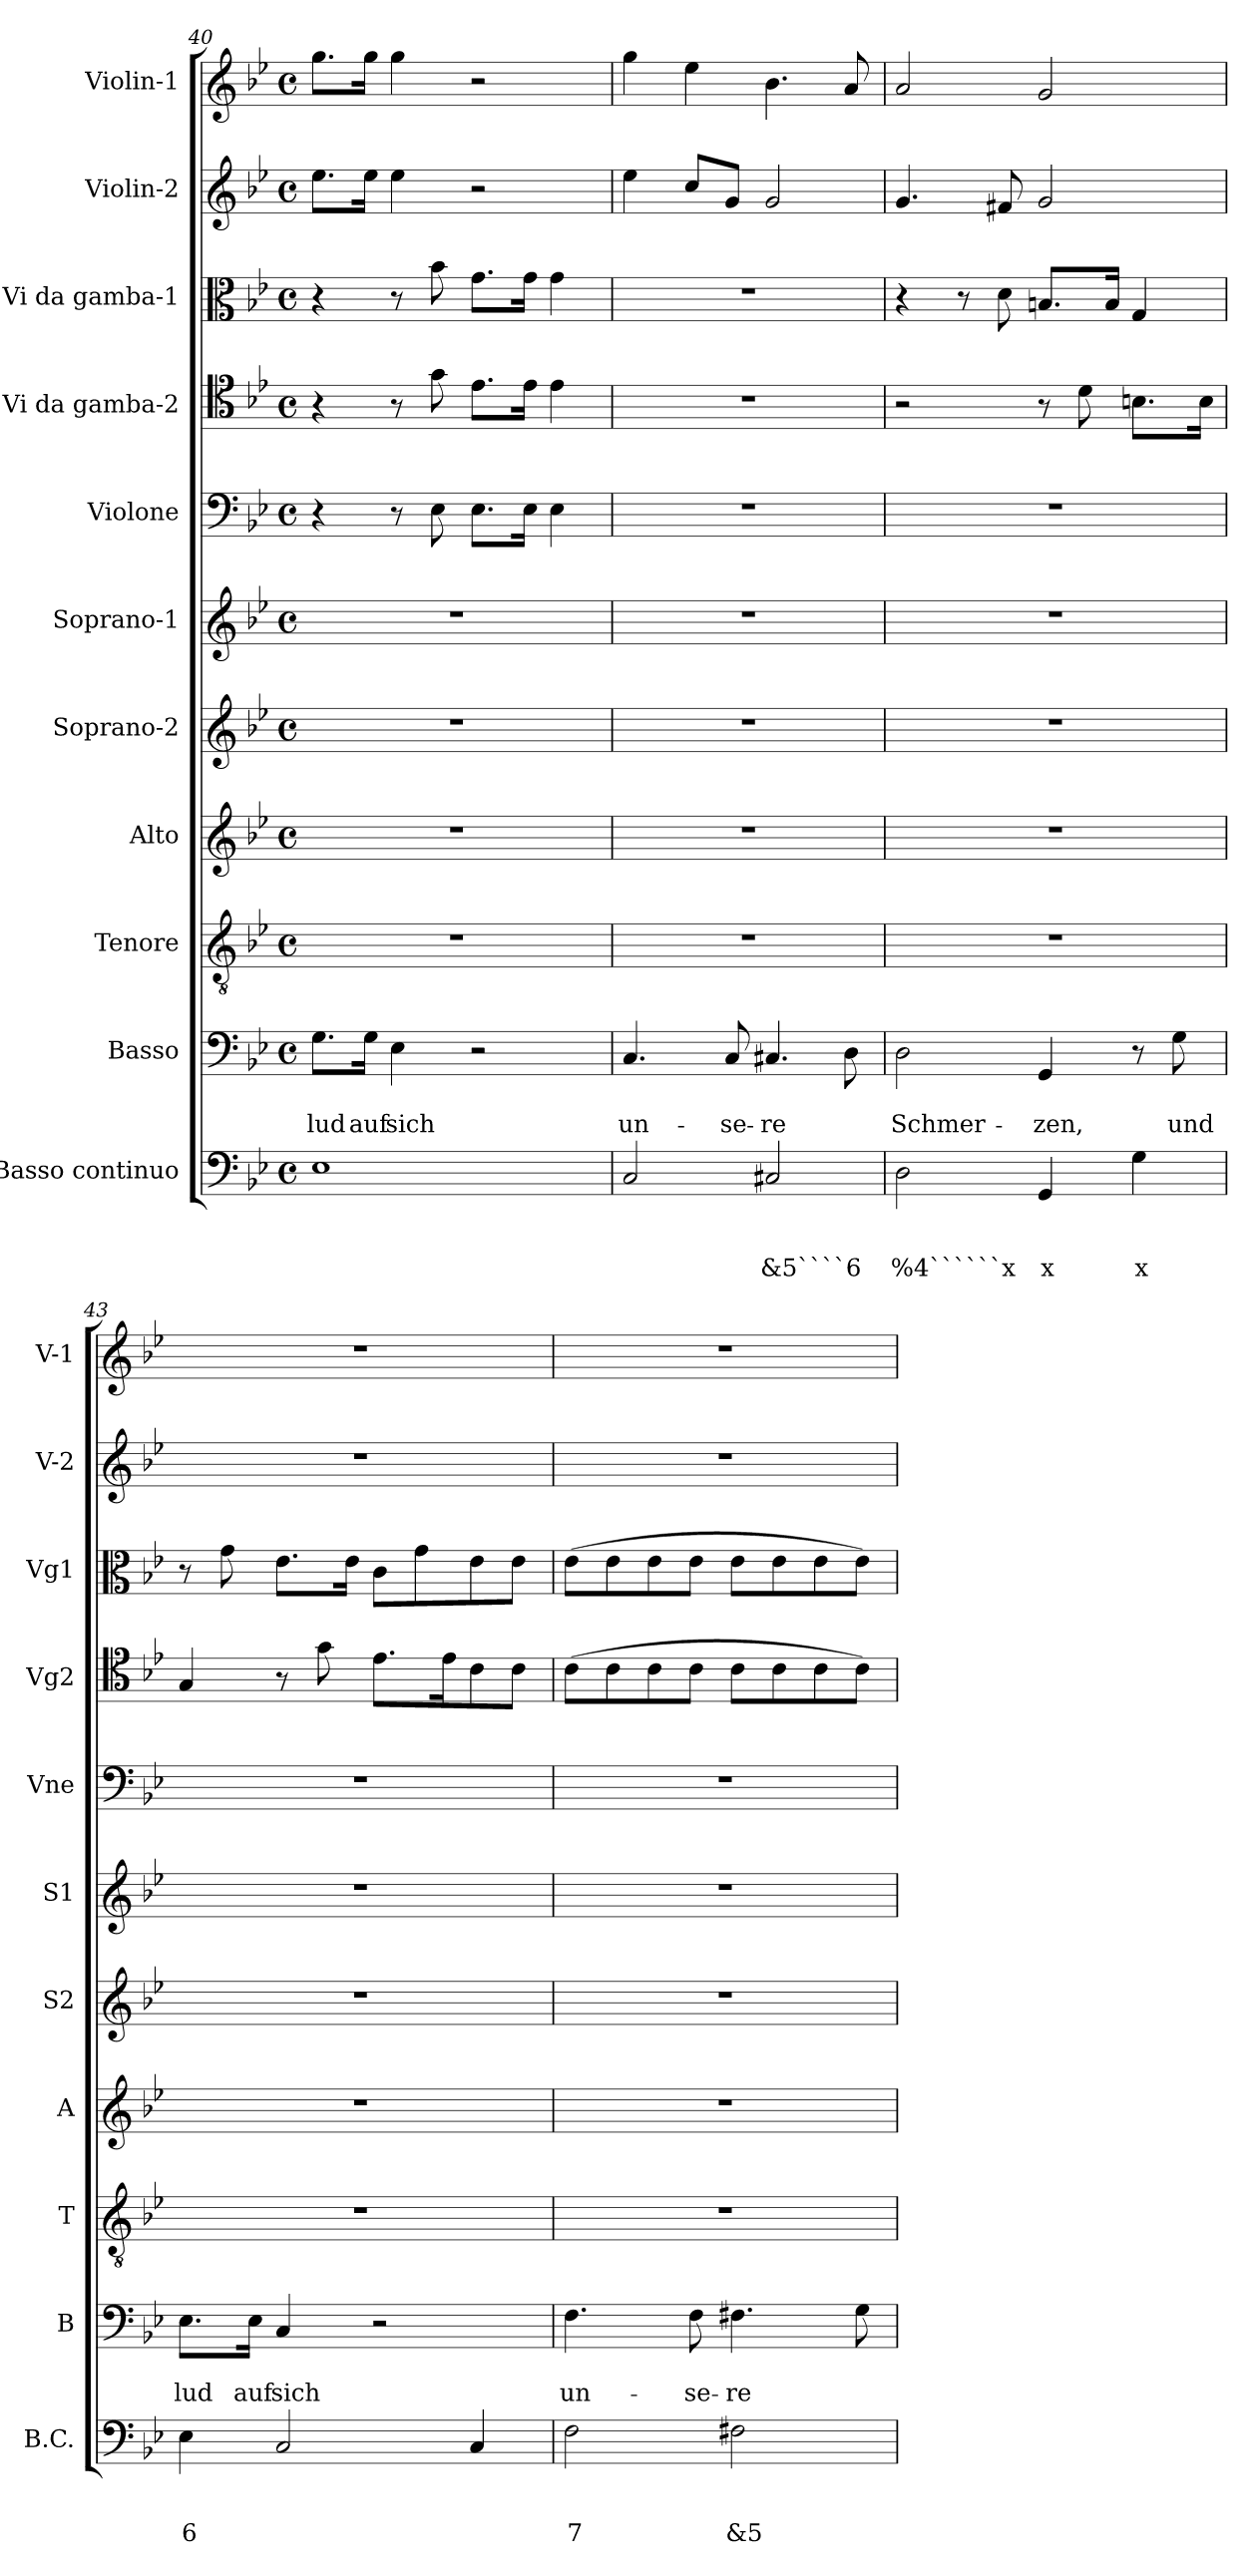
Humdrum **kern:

**kern	**text	**text	**text	**kern	**text	**text	**kern	**kern	**kern	**kern	**kern	**kern	**kern	**kern	**kern
*part11	*part11	*part11	*part11	*part10	*part10	*part10	*part9	*part8	*part7	*part6	*part5	*part4	*part3	*part2	*part1
*staff11	*staff11	*staff11	*staff11	*staff10	*staff10	*staff10	*staff9	*staff8	*staff7	*staff6	*staff5	*staff4	*staff3	*staff2	*staff1
*I"Basso continuo	*	*	*	*I"Basso	*	*	*I"Tenore	*I"Alto	*I"Soprano-2	*I"Soprano-1	*I"Violone	*I"Vi da gamba-2	*I"Vi da gamba-1	*I"Violin-2	*I"Violin-1
*I'B.C.	*	*	*	*I'B	*	*	*I'T	*I'A	*I'S2	*I'S1	*I'Vne	*I'Vg2	*I'Vg1	*I'V-2	*I'V-1
*clefF4	*	*	*	*clefF4	*	*	*clefGv2	*clefG2	*clefG2	*clefG2	*clefF4	*clefC4	*clefC3	*clefG2	*clefG2
*k[b-e-]	*	*	*	*k[b-e-]	*	*	*k[b-e-]	*k[b-e-]	*k[b-e-]	*k[b-e-]	*k[b-e-]	*k[b-e-]	*k[b-e-]	*k[b-e-]	*k[b-e-]
*B-:	*	*	*	*B-:	*	*	*B-:	*B-:	*B-:	*B-:	*B-:	*B-:	*B-:	*B-:	*B-:
*M4/4	*	*	*	*M4/4	*	*	*M4/4	*M4/4	*M4/4	*M4/4	*M4/4	*M4/4	*M4/4	*M4/4	*M4/4
*met(c)	*	*	*	*met(c)	*	*	*met(c)	*met(c)	*met(c)	*met(c)	*met(c)	*met(c)	*met(c)	*met(c)	*met(c)
=40	=40	=40	=40	=40	=40	=40	=40	=40	=40	=40	=40	=40	=40	=40	=40
!	!	!	!	!	!	!LO:LY:b	!	!	!	!	!	!	!	!	!
1E-	.	.	.	8.G\L	.	lud	1r	1r	1r	1r	4r	4r	4r	8.ee-\L	8.gg\L
!	!	!	!	!	!	!LO:LY:b	!	!	!	!	!	!	!	!	!
.	.	.	.	16G\Jk	.	auf	.	.	.	.	.	.	.	16ee-\Jk	16gg\Jk
!	!	!	!	!	!	!LO:LY:b	!	!	!	!	!	!	!	!	!
.	.	.	.	4E-\	.	sich	.	.	.	.	8r	8r	8r	4ee-\	4gg\
.	.	.	.	.	.	.	.	.	.	.	8E-\	8g\	8b-\	.	.
.	.	.	.	2r	.	.	.	.	.	.	8.E-\L	8.e-\L	8.g\L	2r	2r
.	.	.	.	.	.	.	.	.	.	.	16E-\Jk	16e-\Jk	16g\Jk	.	.
.	.	.	.	.	.	.	.	.	.	.	4E-\	4e-\	4g\	.	.
=41	=41	=41	=41	=41	=41	=41	=41	=41	=41	=41	=41	=41	=41	=41	=41
!	!	!	!	!	!	!LO:LY:b	!	!	!	!	!	!	!	!	!
2C/	.	.	.	4.C/	.	un-	1r	1r	1r	1r	1r	1r	1r	4ee-\	4gg\
.	.	.	.	.	.	.	.	.	.	.	.	.	.	8cc/L	4ee-\
!	!	!	!	!	!	!LO:LY:b	!	!	!	!	!	!	!	!	!
.	.	.	.	8C/	.	-se-	.	.	.	.	.	.	.	8g/J	.
!	!	!	!LO:LY:b	!	!	!LO:LY:b	!	!	!	!	!	!	!	!	!
2C#X/	.	.	&5````6	4.C#X/	.	-re	.	.	.	.	.	.	.	2g/	4.b-\
.	.	.	.	8D\	.	.	.	.	.	.	.	.	.	.	8a/
!!LO:PB:g=z
=42	=42	=42	=42	=42	=42	=42	=42	=42	=42	=42	=42	=42	=42	=42	=42
!	!	!	!LO:LY:b	!	!	!LO:LY:b	!	!	!	!	!	!	!	!	!
2D\	.	.	%4``````x	2D\	.	Schmer-	1r	1r	1r	1r	1r	2r	4r	4.g/	2a/
.	.	.	.	.	.	.	.	.	.	.	.	.	8r	.	.
.	.	.	.	.	.	.	.	.	.	.	.	.	8d\	8f#X/	.
!	!	!	!LO:LY:b	!	!	!LO:LY:b	!	!	!	!	!	!	!	!	!
4GG/	.	.	x	4GG/	.	-zen,	.	.	.	.	.	8r	8.Bn/L	2g/	2g/
.	.	.	.	.	.	.	.	.	.	.	.	8d\	.	.	.
.	.	.	.	.	.	.	.	.	.	.	.	.	16B/Jk	.	.
!	!	!	!LO:LY:b	!	!	!	!	!	!	!	!	!	!	!	!
4G\	.	.	x	8r	.	.	.	.	.	.	.	8.Bn\L	4G/	.	.
!	!	!	!	!	!	!LO:LY:b	!	!	!	!	!	!	!	!	!
.	.	.	.	8G\	.	und	.	.	.	.	.	.	.	.	.
.	.	.	.	.	.	.	.	.	.	.	.	16B\Jk	.	.	.
=43	=43	=43	=43	=43	=43	=43	=43	=43	=43	=43	=43	=43	=43	=43	=43
!	!	!	!LO:LY:b	!	!	!LO:LY:b	!	!	!	!	!	!	!	!	!
4E-\	.	.	6	8.E-\L	.	lud	1r	1r	1r	1r	1r	4G/	8r	1r	1r
.	.	.	.	.	.	.	.	.	.	.	.	.	8g\	.	.
!	!	!	!	!	!	!LO:LY:b	!	!	!	!	!	!	!	!	!
.	.	.	.	16E-\Jk	.	auf	.	.	.	.	.	.	.	.	.
!	!	!	!	!	!	!LO:LY:b	!	!	!	!	!	!	!	!	!
2C/	.	.	.	4C/	.	sich	.	.	.	.	.	8r	8.e-\L	.	.
.	.	.	.	.	.	.	.	.	.	.	.	8g\	.	.	.
.	.	.	.	.	.	.	.	.	.	.	.	.	16e-\Jk	.	.
.	.	.	.	2r	.	.	.	.	.	.	.	8.e-\L	8c\L	.	.
.	.	.	.	.	.	.	.	.	.	.	.	.	8g\	.	.
.	.	.	.	.	.	.	.	.	.	.	.	16e-\k	.	.	.
4C/	.	.	.	.	.	.	.	.	.	.	.	8c\	8e-\	.	.
.	.	.	.	.	.	.	.	.	.	.	.	8c\J	8e-\J	.	.
=44	=44	=44	=44	=44	=44	=44	=44	=44	=44	=44	=44	=44	=44	=44	=44
!	!	!	!LO:LY:b	!	!	!LO:LY:b	!	!	!	!	!	!	!	!	!
2F\	.	.	7	4.F\	.	un-	1r	1r	1r	1r	1r	(>8c\L	(>8e-\L	1r	1r
.	.	.	.	.	.	.	.	.	.	.	.	8c\	8e-\	.	.
.	.	.	.	.	.	.	.	.	.	.	.	8c\	8e-\	.	.
!	!	!	!	!	!	!LO:LY:b	!	!	!	!	!	!	!	!	!
.	.	.	.	8F\	.	-se-	.	.	.	.	.	8c\J	8e-\J	.	.
!	!	!	!LO:LY:b	!	!	!LO:LY:b	!	!	!	!	!	!	!	!	!
2F#X\	.	.	&5	4.F#X\	.	-re	.	.	.	.	.	8c\L	8e-\L	.	.
.	.	.	.	.	.	.	.	.	.	.	.	8c\	8e-\	.	.
.	.	.	.	.	.	.	.	.	.	.	.	8c\	8e-\	.	.
.	.	.	.	8G\	.	.	.	.	.	.	.	8c\J)	8e-\J)	.	.
=	=	=	=	=	=	=	=	=	=	=	=	=	=	=	=
*-	*-	*-	*-	*-	*-	*-	*-	*-	*-	*-	*-	*-	*-	*-	*-
